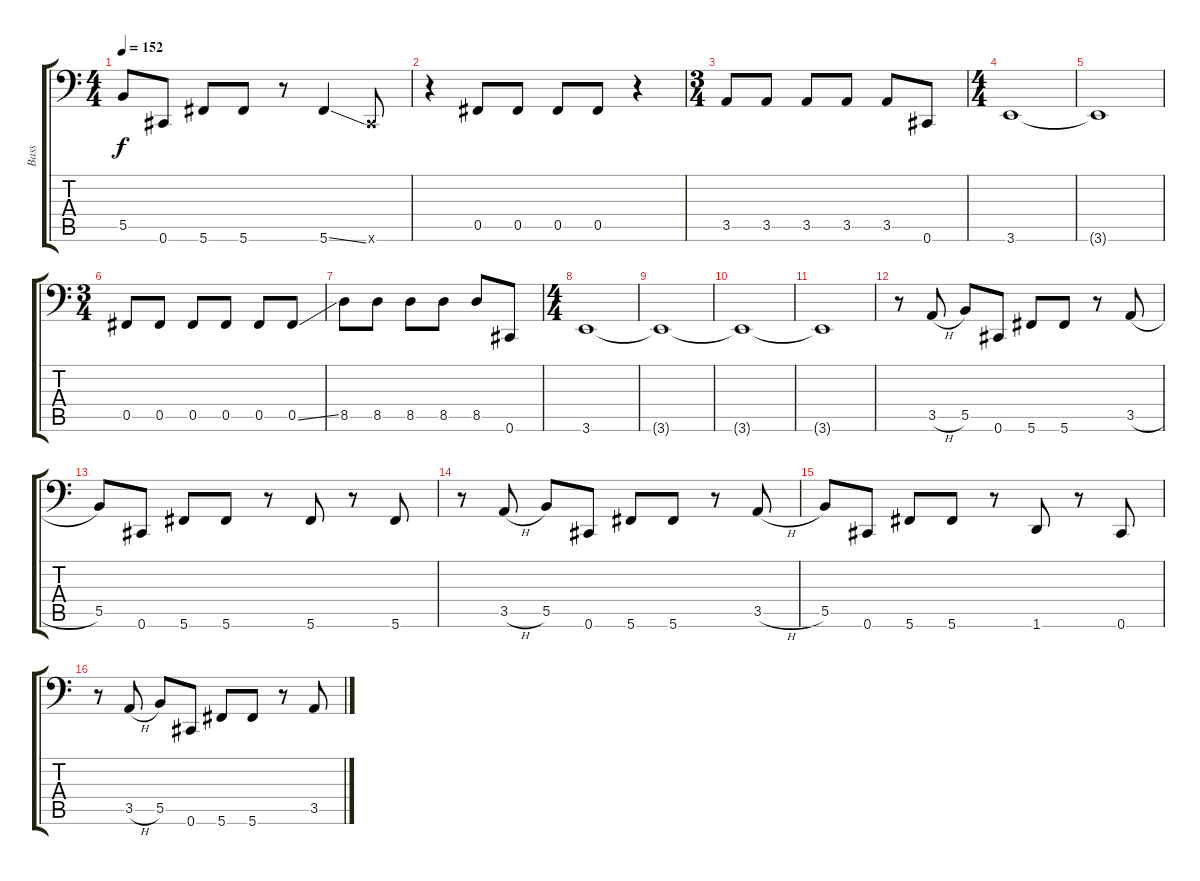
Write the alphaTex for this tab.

\track ("Bass" "Bass") {instrument electricbasspick}
\staff {score tabs}
\tuning (Db3 Ab2 E2 B1 Gb1 Db1) {hide}
\ts (4 4)
\tempo 152
\clef f4
\ks c
5.5.8{dy f} 0.6.8 5.6.8 5.6.8 r.8 5.6{ss}.4 0.6{x}.8 |
r.4 0.5.8 0.5.8 0.5.8 0.5.8 r.4 |
\ts (3 4)
3.5.8 3.5.8 3.5.8 3.5.8 3.5.8 0.6.8 |
\ts (4 4)
3.6.1 |
3.6{t}.1 |
\ts (3 4)
0.5.8 0.5.8 0.5.8 0.5.8 0.5.8 0.5{ss}.8 |
8.5.8 8.5.8 8.5.8 8.5.8 8.5.8 0.6.8 |
\ts (4 4)
3.6.1 |
3.6{t}.1 |
3.6{t}.1 |
3.6{t}.1 |
r.8 3.5{h}.8 5.5.8 0.6.8 5.6.8 5.6.8 r.8 3.5{h}.8 |
5.5.8 0.6.8 5.6.8 5.6.8 r.8 5.6.8 r.8 5.6.8 |
r.8 3.5{h}.8 5.5.8 0.6.8 5.6.8 5.6.8 r.8 3.5{h}.8 |
5.5.8 0.6.8 5.6.8 5.6.8 r.8 1.6.8 r.8 0.6.8 |
r.8 3.5{h}.8 5.5.8 0.6.8 5.6.8 5.6.8 r.8 3.5{h}.8
